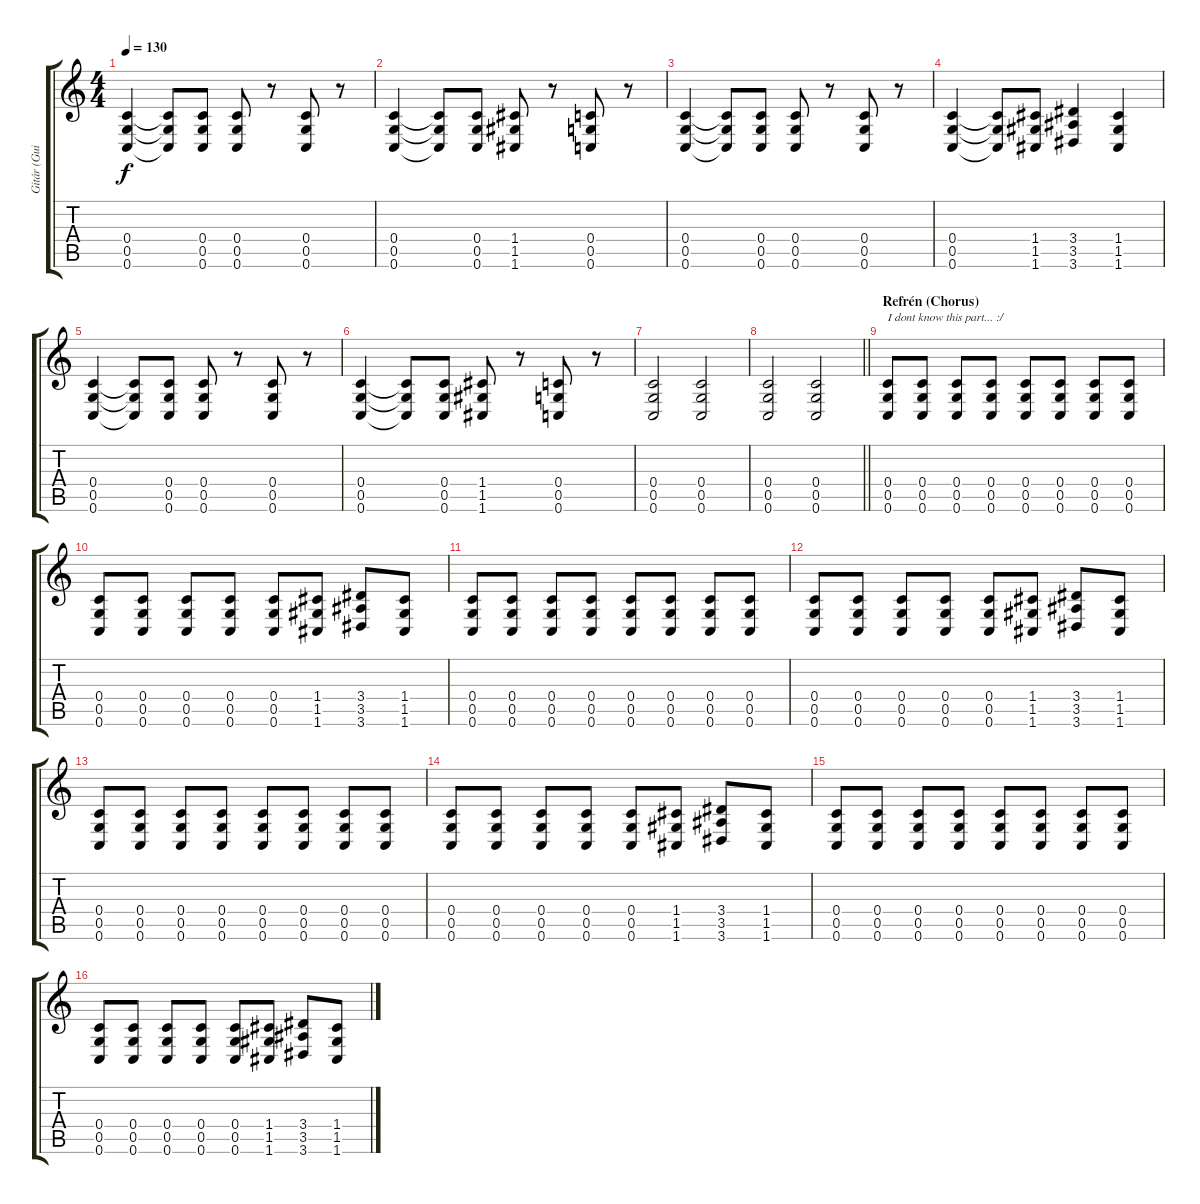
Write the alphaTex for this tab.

\track ("Gitár (Guitar)" "Gitár (Gui") {instrument overdrivenguitar}
\staff {score tabs}
\tuning (D4 A3 F3 C3 G2 C2) {hide}
\ts (4 4)
\tempo 130
\clef g2
\ks c
(0.4 0.5 0.6).4{dy f} (0.4{t} 0.5{t} 0.6{t}).8 (0.4 0.5 0.6).8 (0.4 0.5 0.6).8 r.8 (0.4 0.5 0.6).8 r.8 |
(0.4 0.5 0.6).4 (0.4{t} 0.5{t} 0.6{t}).8 (0.4 0.5 0.6).8 (1.4 1.5 1.6).8 r.8 (0.4 0.5 0.6).8 r.8 |
(0.4 0.5 0.6).4 (0.4{t} 0.5{t} 0.6{t}).8 (0.4 0.5 0.6).8 (0.4 0.5 0.6).8 r.8 (0.4 0.5 0.6).8 r.8 |
(0.4 0.5 0.6).4 (0.4{t} 0.5{t} 0.6{t}).8 (1.4 1.5 1.6).8 (3.4 3.5 3.6).4 (1.4 1.5 1.6).4 |
(0.4 0.5 0.6).4 (0.4{t} 0.5{t} 0.6{t}).8 (0.4 0.5 0.6).8 (0.4 0.5 0.6).8 r.8 (0.4 0.5 0.6).8 r.8 |
(0.4 0.5 0.6).4 (0.4{t} 0.5{t} 0.6{t}).8 (0.4 0.5 0.6).8 (1.4 1.5 1.6).8 r.8 (0.4 0.5 0.6).8 r.8 |
(0.4 0.5 0.6).2 (0.4 0.5 0.6).2 |
\barLineRight lightlight
(0.4 0.5 0.6).2 (0.4 0.5 0.6).2 |
\section ("" "Refrén (Chorus)")
(0.4 0.5 0.6).8{txt "I dont know this part... :/"} (0.4 0.5 0.6).8 (0.4 0.5 0.6).8 (0.4 0.5 0.6).8 (0.4 0.5 0.6).8 (0.4 0.5 0.6).8 (0.4 0.5 0.6).8 (0.4 0.5 0.6).8 |
(0.4 0.5 0.6).8 (0.4 0.5 0.6).8 (0.4 0.5 0.6).8 (0.4 0.5 0.6).8 (0.4 0.5 0.6).8 (1.4 1.5 1.6).8 (3.4 3.5 3.6).8 (1.4 1.5 1.6).8 |
(0.4 0.5 0.6).8 (0.4 0.5 0.6).8 (0.4 0.5 0.6).8 (0.4 0.5 0.6).8 (0.4 0.5 0.6).8 (0.4 0.5 0.6).8 (0.4 0.5 0.6).8 (0.4 0.5 0.6).8 |
(0.4 0.5 0.6).8 (0.4 0.5 0.6).8 (0.4 0.5 0.6).8 (0.4 0.5 0.6).8 (0.4 0.5 0.6).8 (1.4 1.5 1.6).8 (3.4 3.5 3.6).8 (1.4 1.5 1.6).8 |
(0.4 0.5 0.6).8 (0.4 0.5 0.6).8 (0.4 0.5 0.6).8 (0.4 0.5 0.6).8 (0.4 0.5 0.6).8 (0.4 0.5 0.6).8 (0.4 0.5 0.6).8 (0.4 0.5 0.6).8 |
(0.4 0.5 0.6).8 (0.4 0.5 0.6).8 (0.4 0.5 0.6).8 (0.4 0.5 0.6).8 (0.4 0.5 0.6).8 (1.4 1.5 1.6).8 (3.4 3.5 3.6).8 (1.4 1.5 1.6).8 |
(0.4 0.5 0.6).8 (0.4 0.5 0.6).8 (0.4 0.5 0.6).8 (0.4 0.5 0.6).8 (0.4 0.5 0.6).8 (0.4 0.5 0.6).8 (0.4 0.5 0.6).8 (0.4 0.5 0.6).8 |
(0.4 0.5 0.6).8 (0.4 0.5 0.6).8 (0.4 0.5 0.6).8 (0.4 0.5 0.6).8 (0.4 0.5 0.6).8 (1.4 1.5 1.6).8 (3.4 3.5 3.6).8 (1.4 1.5 1.6).8
